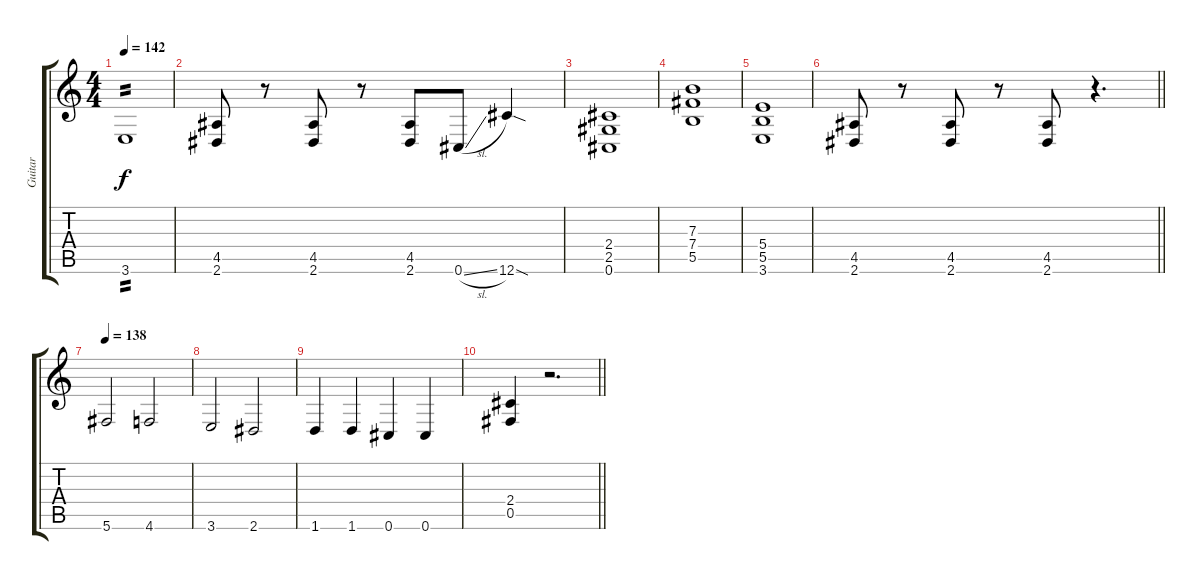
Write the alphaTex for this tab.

\track ("Guitar" "Guitar") {instrument distortionguitar}
\staff {score tabs}
\tuning (Db4 Ab3 E3 B2 Gb2 Db2) {hide}
\ts (4 4)
\tempo 142
\clef g2
\ks c
3.6.1{tp 2 dy f} |
(4.5 2.6).8 r.8 (4.5 2.6).8 r.8 (4.5 2.6).8 0.6{sl}.8 12.6{sod}.4 |
(2.4 2.5 0.6).1 |
(7.3 7.4 5.5).1 |
(5.4 5.5 3.6).1 |
\barLineRight lightlight
(4.5 2.6).8 r.8 (4.5 2.6).8 r.8 (4.5 2.6).8 r.4{d} |
\tempo 138
5.6.2 4.6.2 |
3.6.2 2.6.2 |
1.6.4 1.6.4 0.6.4 0.6.4 |
\barLineRight lightlight
(2.4 0.5).4 r.2{d}
